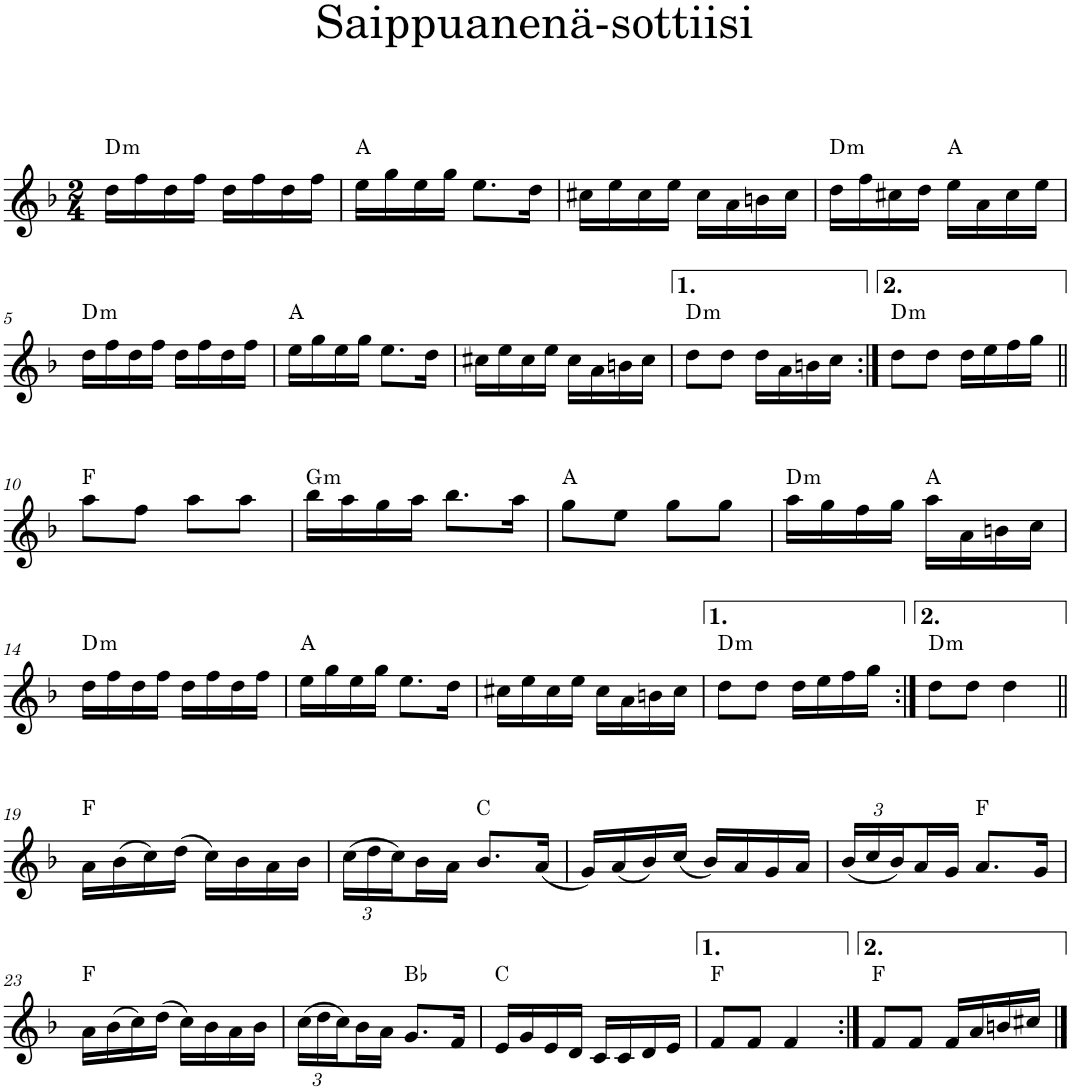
**kern	**harte
*part1	*part1
*staff1	*
*I"Violin	*
*I'Vln.	*
*clefG2	*
*k[b-]	*
*M2/4	*
=1	=1
!	!LO:H:kt=m
16dd\LL	D:min
16ff\	.
16dd\	.
16ff\JJ	.
16dd\LL	.
16ff\	.
16dd\	.
16ff\JJ	.
=2	=2
16ee\LL	A:maj
16gg\	.
16ee\	.
16gg\JJ	.
8.ee\L	.
16dd\Jk	.
=3	=3
16cc#X\LL	.
16ee\	.
16cc#\	.
16ee\JJ	.
16cc#\LL	.
16a\	.
16bn\	.
16cc#\JJ	.
=4	=4
!	!LO:H:kt=m
16dd\LL	D:min
16ff\	.
16cc#X\	.
16dd\JJ	.
16ee\LL	A:maj
16a\	.
16cc#\	.
16ee\JJ	.
!!LO:LB:g=z
=5	=5
!	!LO:H:kt=m
16dd\LL	D:min
16ff\	.
16dd\	.
16ff\JJ	.
16dd\LL	.
16ff\	.
16dd\	.
16ff\JJ	.
=6	=6
16ee\LL	A:maj
16gg\	.
16ee\	.
16gg\JJ	.
8.ee\L	.
16dd\Jk	.
=7	=7
16cc#X\LL	.
16ee\	.
16cc#\	.
16ee\JJ	.
16cc#\LL	.
16a\	.
16bn\	.
16cc#\JJ	.
=8	=8
!	!LO:H:kt=m
8dd\L	D:min
8dd\J	.
16dd\LL	.
16a\	.
16bn\	.
16cc\JJ	.
=9:|!	=9:|!
!	!LO:H:kt=m
8dd\L	D:min
8dd\J	.
16dd\LL	.
16ee\	.
16ff\	.
16gg\JJ	.
!!LO:LB:g=z
=10||	=10||
8aa\L	F:maj
8ff\J	.
8aa\L	.
8aa\J	.
=11	=11
!	!LO:H:kt=m
16bb-\LL	G:min
16aa\	.
16gg\	.
16aa\JJ	.
8.bb-\L	.
16aa\Jk	.
=12	=12
8gg\L	A:maj
8ee\J	.
8gg\L	.
8gg\J	.
=13	=13
!	!LO:H:kt=m
16aa\LL	D:min
16gg\	.
16ff\	.
16gg\JJ	.
16aa\LL	A:maj
16a\	.
16bn\	.
16cc\JJ	.
!!LO:LB:g=z
=14	=14
!	!LO:H:kt=m
16dd\LL	D:min
16ff\	.
16dd\	.
16ff\JJ	.
16dd\LL	.
16ff\	.
16dd\	.
16ff\JJ	.
=15	=15
16ee\LL	A:maj
16gg\	.
16ee\	.
16gg\JJ	.
8.ee\L	.
16dd\Jk	.
=16	=16
16cc#X\LL	.
16ee\	.
16cc#\	.
16ee\JJ	.
16cc#\LL	.
16a\	.
16bn\	.
16cc#\JJ	.
=17	=17
!	!LO:H:kt=m
8dd\L	D:min
8dd\J	.
16dd\LL	.
16ee\	.
16ff\	.
16gg\JJ	.
=18:|!	=18:|!
!	!LO:H:kt=m
8dd\L	D:min
8dd\J	.
4dd\	.
!!LO:LB:g=z
=19||	=19||
16a\LL	F:maj
(16b-\	.
16cc\)	.
(16dd\JJ	.
16cc\LL)	.
16b-\	.
16a\	.
16b-\JJ	.
=20	=20
*Xbrackettup	*
(24cc\LL	.
24dd\	.
24cc\)	.
16b-\	.
16a\JJ	.
8.b-/L	C:maj
(16a/Jk	.
=21	=21
16g/LL)	.
(16a/	.
16b-/)	.
(16cc/JJ	.
16b-/LL)	.
16a/	.
16g/	.
16a/JJ	.
=22	=22
(24b-/LL	.
24cc/	.
24b-/)	.
16a/	.
16g/JJ	.
8.a/L	F:maj
16g/Jk	.
!!LO:LB:g=z
=23	=23
16a\LL	F:maj
(16b-\	.
16cc\)	.
(16dd\JJ	.
16cc\LL)	.
16b-\	.
16a\	.
16b-\JJ	.
=24	=24
(24cc\LL	.
24dd\	.
24cc\)	.
16b-\	.
16a\JJ	.
8.g/L	Bb:maj
16f/Jk	.
=25	=25
16e/LL	C:maj
16g/	.
16e/	.
16d/JJ	.
16c/LL	.
16c/	.
16d/	.
16e/JJ	.
=26	=26
8f/L	F:maj
8f/J	.
4f/	.
=27:|!	=27:|!
8f/L	F:maj
8f/J	.
16f/LL	.
16a/	.
16bn/	.
16cc#X/JJ	.
==	==
*-	*-
